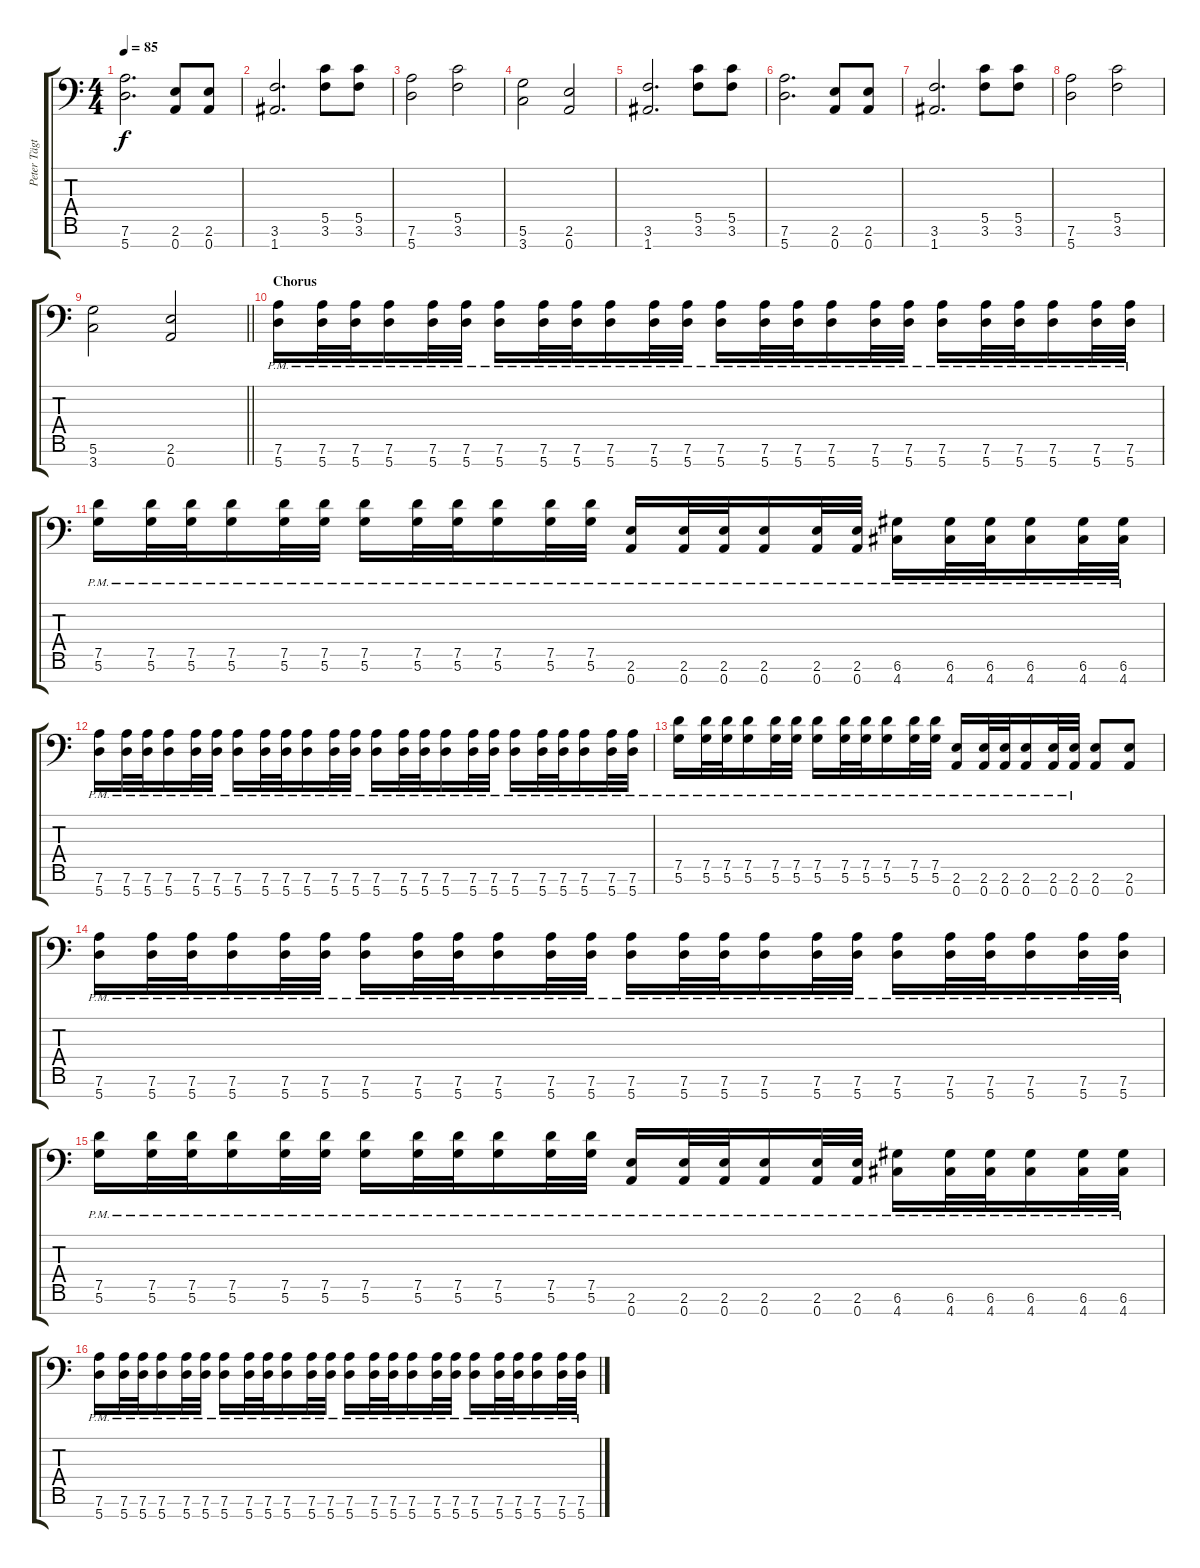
\track ("Peter Tägtgren (7 string guitar)" "Peter Tägt") {instrument overdrivenguitar}
\staff {score tabs}
\tuning (D4 A3 F3 C3 G2 D2 A1) {hide}
\ts (4 4)
\tempo 85
\clef f4
\ks c
(7.6 5.7).2{d dy f} (2.6 0.7).8 (2.6 0.7).8 |
(3.6 1.7).2{d} (5.5 3.6).8 (5.5 3.6).8 |
(7.6 5.7).2 (5.5 3.6).2 |
(5.6 3.7).2 (2.6 0.7).2 |
(3.6 1.7).2{d} (5.5 3.6).8 (5.5 3.6).8 |
(7.6 5.7).2{d} (2.6 0.7).8 (2.6 0.7).8 |
(3.6 1.7).2{d} (5.5 3.6).8 (5.5 3.6).8 |
(7.6 5.7).2 (5.5 3.6).2 |
\barLineRight lightlight
(5.6 3.7).2 (2.6 0.7).2 |
\section ("" "Chorus")
(7.6{pm} 5.7{pm}).16 (7.6{pm} 5.7{pm}).32 (7.6{pm} 5.7{pm}).32 (7.6{pm} 5.7{pm}).16 (7.6{pm} 5.7{pm}).32 (7.6{pm} 5.7{pm}).32 (7.6{pm} 5.7{pm}).16 (7.6{pm} 5.7{pm}).32 (7.6{pm} 5.7{pm}).32 (7.6{pm} 5.7{pm}).16 (7.6{pm} 5.7{pm}).32 (7.6{pm} 5.7{pm}).32 (7.6{pm} 5.7{pm}).16 (7.6{pm} 5.7{pm}).32 (7.6{pm} 5.7{pm}).32 (7.6{pm} 5.7{pm}).16 (7.6{pm} 5.7{pm}).32 (7.6{pm} 5.7{pm}).32 (7.6{pm} 5.7{pm}).16 (7.6{pm} 5.7{pm}).32 (7.6{pm} 5.7{pm}).32 (7.6{pm} 5.7{pm}).16 (7.6{pm} 5.7{pm}).32 (7.6{pm} 5.7{pm}).32 |
(7.5 5.6{pm}).16 (7.5 5.6{pm}).32 (7.5 5.6{pm}).32 (7.5{pm} 5.6{pm}).16 (7.5 5.6{pm}).32 (7.5 5.6{pm}).32 (7.5 5.6{pm}).16 (7.5 5.6{pm}).32 (7.5 5.6{pm}).32 (7.5{pm} 5.6{pm}).16 (7.5 5.6{pm}).32 (7.5 5.6{pm}).32 (2.6{pm} 0.7{pm}).16 (2.6{pm} 0.7{pm}).32 (2.6{pm} 0.7{pm}).32 (2.6 0.7{pm}).16 (2.6{pm} 0.7{pm}).32 (2.6{pm} 0.7{pm}).32 (6.6{pm} 4.7{pm}).16 (6.6{pm} 4.7{pm}).32 (6.6{pm} 4.7{pm}).32 (6.6 4.7{pm}).16 (6.6{pm} 4.7{pm}).32 (6.6{pm} 4.7{pm}).32 |
(7.6{pm} 5.7{pm}).16 (7.6{pm} 5.7{pm}).32 (7.6{pm} 5.7{pm}).32 (7.6{pm} 5.7{pm}).16 (7.6{pm} 5.7{pm}).32 (7.6{pm} 5.7{pm}).32 (7.6{pm} 5.7{pm}).16 (7.6{pm} 5.7{pm}).32 (7.6{pm} 5.7{pm}).32 (7.6{pm} 5.7{pm}).16 (7.6{pm} 5.7{pm}).32 (7.6{pm} 5.7{pm}).32 (7.6{pm} 5.7{pm}).16 (7.6{pm} 5.7{pm}).32 (7.6{pm} 5.7{pm}).32 (7.6{pm} 5.7{pm}).16 (7.6{pm} 5.7{pm}).32 (7.6{pm} 5.7{pm}).32 (7.6{pm} 5.7{pm}).16 (7.6{pm} 5.7{pm}).32 (7.6{pm} 5.7{pm}).32 (7.6{pm} 5.7{pm}).16 (7.6{pm} 5.7{pm}).32 (7.6{pm} 5.7{pm}).32 |
(7.5 5.6{pm}).16 (7.5 5.6{pm}).32 (7.5 5.6{pm}).32 (7.5{pm} 5.6{pm}).16 (7.5 5.6{pm}).32 (7.5 5.6{pm}).32 (7.5 5.6{pm}).16 (7.5 5.6{pm}).32 (7.5 5.6{pm}).32 (7.5{pm} 5.6{pm}).16 (7.5 5.6{pm}).32 (7.5 5.6{pm}).32 (2.6{pm} 0.7{pm}).16 (2.6{pm} 0.7{pm}).32 (2.6{pm} 0.7{pm}).32 (2.6 0.7{pm}).16 (2.6{pm} 0.7{pm}).32 (2.6{pm} 0.7{pm}).32 (2.6 0.7).8 (2.6 0.7).8 |
(7.6{pm} 5.7{pm}).16 (7.6{pm} 5.7{pm}).32 (7.6{pm} 5.7{pm}).32 (7.6{pm} 5.7{pm}).16 (7.6{pm} 5.7{pm}).32 (7.6{pm} 5.7{pm}).32 (7.6{pm} 5.7{pm}).16 (7.6{pm} 5.7{pm}).32 (7.6{pm} 5.7{pm}).32 (7.6{pm} 5.7{pm}).16 (7.6{pm} 5.7{pm}).32 (7.6{pm} 5.7{pm}).32 (7.6{pm} 5.7{pm}).16 (7.6{pm} 5.7{pm}).32 (7.6{pm} 5.7{pm}).32 (7.6{pm} 5.7{pm}).16 (7.6{pm} 5.7{pm}).32 (7.6{pm} 5.7{pm}).32 (7.6{pm} 5.7{pm}).16 (7.6{pm} 5.7{pm}).32 (7.6{pm} 5.7{pm}).32 (7.6{pm} 5.7{pm}).16 (7.6{pm} 5.7{pm}).32 (7.6{pm} 5.7{pm}).32 |
(7.5 5.6{pm}).16 (7.5 5.6{pm}).32 (7.5 5.6{pm}).32 (7.5{pm} 5.6{pm}).16 (7.5 5.6{pm}).32 (7.5 5.6{pm}).32 (7.5 5.6{pm}).16 (7.5 5.6{pm}).32 (7.5 5.6{pm}).32 (7.5{pm} 5.6{pm}).16 (7.5 5.6{pm}).32 (7.5 5.6{pm}).32 (2.6{pm} 0.7{pm}).16 (2.6{pm} 0.7{pm}).32 (2.6{pm} 0.7{pm}).32 (2.6 0.7{pm}).16 (2.6{pm} 0.7{pm}).32 (2.6{pm} 0.7{pm}).32 (6.6{pm} 4.7{pm}).16 (6.6{pm} 4.7{pm}).32 (6.6{pm} 4.7{pm}).32 (6.6 4.7{pm}).16 (6.6{pm} 4.7{pm}).32 (6.6{pm} 4.7{pm}).32 |
(7.6{pm} 5.7{pm}).16 (7.6{pm} 5.7{pm}).32 (7.6{pm} 5.7{pm}).32 (7.6{pm} 5.7{pm}).16 (7.6{pm} 5.7{pm}).32 (7.6{pm} 5.7{pm}).32 (7.6{pm} 5.7{pm}).16 (7.6{pm} 5.7{pm}).32 (7.6{pm} 5.7{pm}).32 (7.6{pm} 5.7{pm}).16 (7.6{pm} 5.7{pm}).32 (7.6{pm} 5.7{pm}).32 (7.6{pm} 5.7{pm}).16 (7.6{pm} 5.7{pm}).32 (7.6{pm} 5.7{pm}).32 (7.6{pm} 5.7{pm}).16 (7.6{pm} 5.7{pm}).32 (7.6{pm} 5.7{pm}).32 (7.6{pm} 5.7{pm}).16 (7.6{pm} 5.7{pm}).32 (7.6{pm} 5.7{pm}).32 (7.6{pm} 5.7{pm}).16 (7.6{pm} 5.7{pm}).32 (7.6{pm} 5.7{pm}).32
